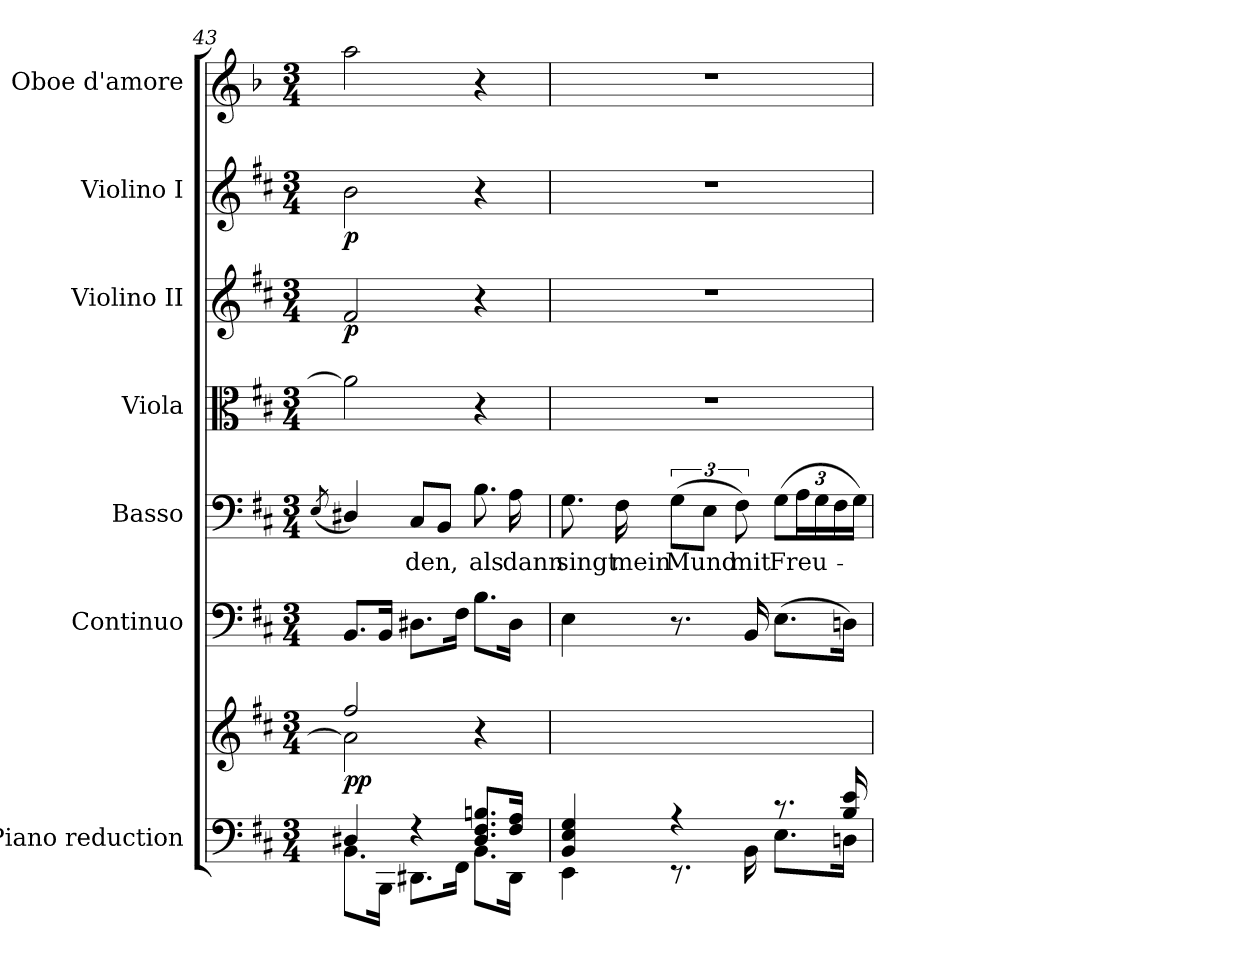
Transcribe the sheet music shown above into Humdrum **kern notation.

**kern	**kern	**dynam	**kern	**dynam	**kern	**text	**kern	**kern	**dynam	**kern	**dynam	**kern
*part7	*part7	*part7	*part6	*part6	*part5	*part5	*part4	*part3	*part3	*part2	*part2	*part1
*staff8	*staff7	*staff7/8	*staff6	*staff6	*staff5	*staff5	*staff4	*staff3	*staff3	*staff2	*staff2	*staff1
*I"Piano reduction	*	*	*I"Continuo	*	*I"Basso	*	*I"Viola	*I"Violino II	*	*I"Violino I	*	*I"Oboe d'amore
*I'Pno	*	*	*	*	*	*	*	*	*	*	*	*I'Ob
*clefF4	*clefG2	*	*clefF4	*	*clefF4	*	*clefC3	*clefG2	*	*clefG2	*	*clefG2
*	*	*	*	*	*	*	*	*	*	*	*	*ITrd2c3
*k[f#c#]	*k[f#c#]	*	*k[f#c#]	*	*k[f#c#]	*	*k[f#c#]	*k[f#c#]	*	*k[f#c#]	*	*k[f#c#]
*M3/4	*M3/4	*	*M3/4	*	*M3/4	*	*M3/4	*M3/4	*	*M3/4	*	*M3/4
=43	=43	=43	=43	=43	=43	=43	=43	=43	=43	=43	=43	=43
.	.	.	.	.	(8qE/	.	.	.	.	.	.	.
*^	*^	*	*	*	*	*	*	*	*	*	*	*
!	!	!	!	!LO:DY:b	!	!	!	!	!	!	!LO:DY:b	!	!LO:DY:b	!
4D#X/	8.BB\L	2ff#/	2a\]	pp	8.BB/L	.	4D#X/)	.	2a\]	2f#/	p	2b\	p	2ff#\
.	16BBB\Jk	.	.	.	16BB/Jk	.	.	.	.	.	.	.	.	.
!	!	!	!	!	!	!	!	!LO:LY:b	!	!	!	!	!	!
4r	8.DD#X\L	.	.	.	8.D#X\L	.	8C#/L	-den,	.	.	.	.	.	.
.	.	.	.	.	.	.	8BB/J	.	.	.	.	.	.	.
.	16FF#\Jk	.	.	.	16F#\Jk	.	.	.	.	.	.	.	.	.
!	!	!	!	!	!	!	!	!LO:LY:b	!	!	!	!	!	!
8.D#/ 8.F#/ 8.Bn/L	8.BB\L	4r	4ryy	.	8.B\L	.	8.B\	als	4r	4r	.	4r	.	4r
!	!	!	!	!	!	!	!	!LO:LY:b	!	!	!	!	!	!
16F#/ 16A/Jk	16DD#\Jk	.	.	.	16D#\Jk	.	16A\	dann	.	.	.	.	.	.
!!LO:LB:g=z
=44	=44	=44	=44	=44	=44	=44	=44	=44	=44	=44	=44	=44	=44	=44
!	!	!	!	!	!	!	!	!LO:LY:b	!	!	!	!	!	!
4BB/ 4E/ 4G/	4EE\	2.ryy	2ryy	.	4E\	.	8.G\	singt	2.r	2.r	.	2.r	.	2.r
!	!	!	!	!	!	!	!	!LO:LY:b	!	!	!	!	!	!
.	.	.	.	.	.	.	16F#\	mein	.	.	.	.	.	.
!	!	!	!	!	!	!	!	!LO:LY:b	!	!	!	!	!	!
4r	8.r	.	.	.	8.r	.	(12G\L	Mund	.	.	.	.	.	.
.	.	.	.	.	.	.	12E\J	.	.	.	.	.	.	.
!	!	!	!	!	!	!	!	!LO:LY:b	!	!	!	!	!	!
.	.	.	.	.	.	.	12F#\)	mit	.	.	.	.	.	.
!	!	!	!	!	!	!LO:DY:b	!	!	!	!	!	!	!	!
!	!	!	!	!	!	!LO:DY:n=1:b	!	!	!	!	!	!	!	!
.	16BB\	.	.	.	16BB/	other-dynamics f	.	.	.	.	.	.	.	.
*	*	*	*	*	*	*	*Xbrackettup	*	*	*	*	*	*	*
!	!	!	!	!	!	!	!	!LO:LY:b	!	!	!	!	!	!
8.r	8.E\L	.	8.ryy	.	(8.E\L	.	(12G\L	Freu-	.	.	.	.	.	.
.	.	.	.	.	.	.	24A\L	.	.	.	.	.	.	.
.	.	.	.	.	.	.	24G\	.	.	.	.	.	.	.
.	.	.	.	.	.	.	24F#\	.	.	.	.	.	.	.
!	!	!	!	!LO:DY:b	!	!	!	!	!	!	!	!	!	!
!	!	!	!	!LO:DY:n=1:b	!	!	!	!	!	!	!	!	!	!
16B/ 16e/	16Dn\Jk	.	16ryy	other-dynamics f	16Dn\Jk)	.	.	.	.	.	.	.	.	.
.	.	.	.	.	.	.	24G\JJ)	.	.	.	.	.	.	.
*v	*v	*	*	*	*	*	*	*	*	*	*	*	*	*
*	*v	*v	*	*	*	*	*	*	*	*	*	*	*
=	=	=	=	=	=	=	=	=	=	=	=	=
*-	*-	*-	*-	*-	*-	*-	*-	*-	*-	*-	*-	*-
